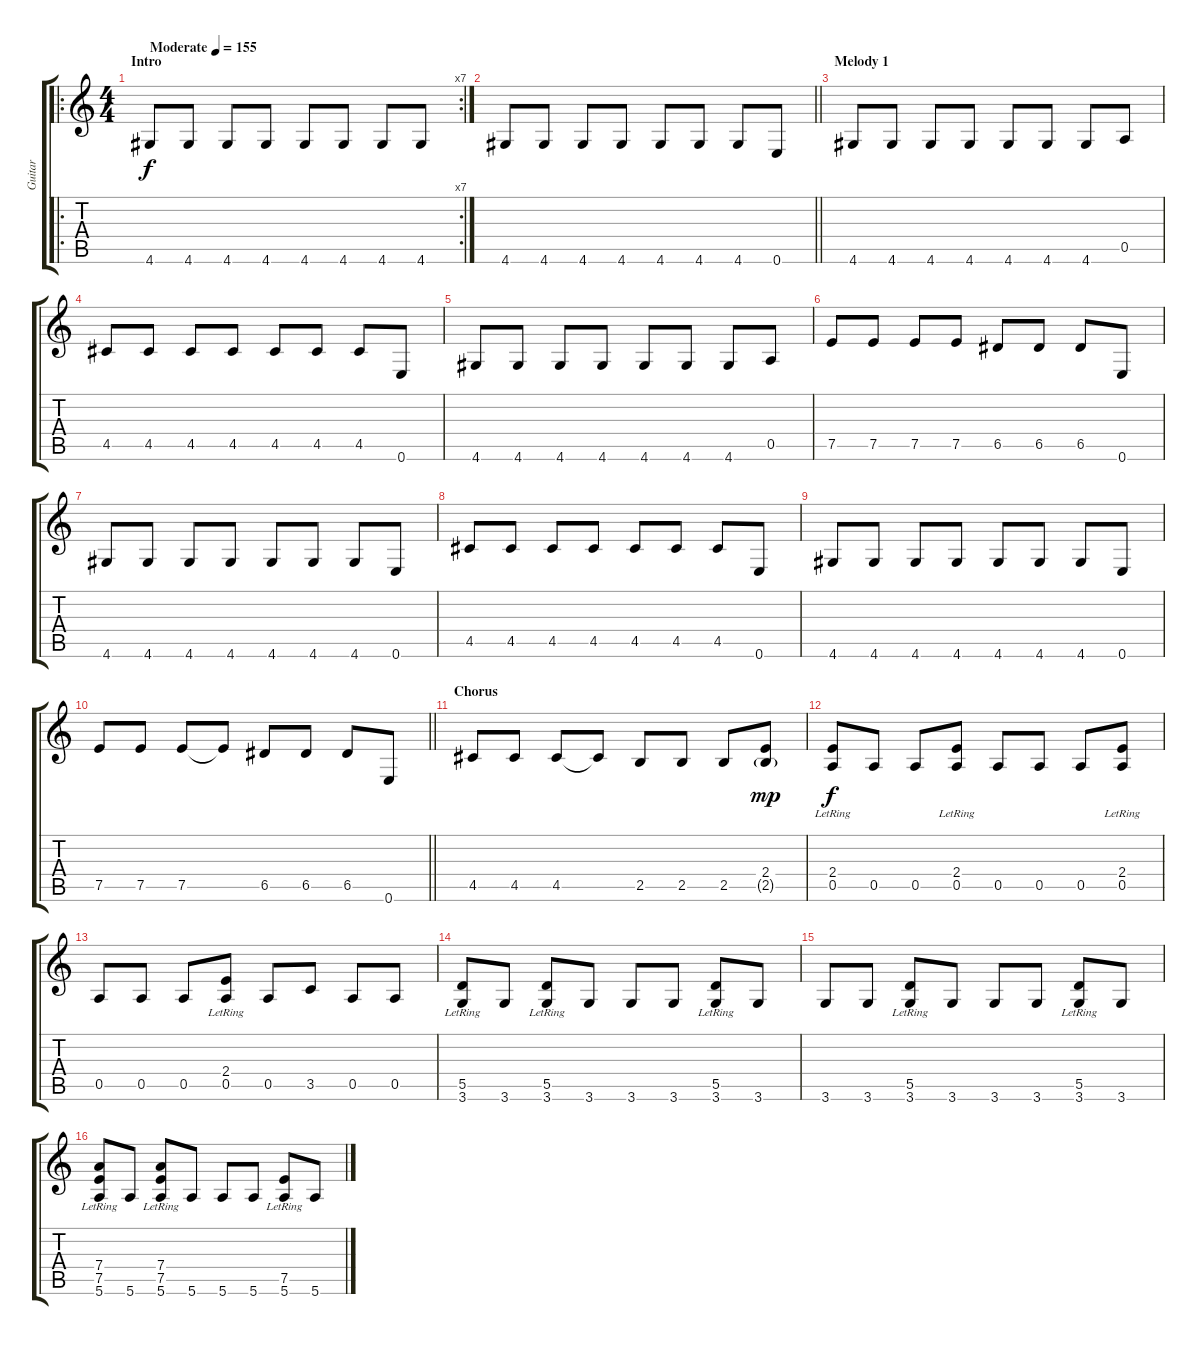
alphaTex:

\track ("Guitar" "Guitar") {instrument acousticguitarsteel}
\staff {score tabs}
\tuning (E4 B3 G3 D3 A2 E2) {hide}
\ro
\rc 7
\ts (4 4)
\section ("" "Intro")
\tempo (155 "Moderate")
\clef g2
\ks c
4.6.8{dy f instrument acousticguitarsteel} 4.6.8 4.6.8 4.6.8 4.6.8 4.6.8 4.6.8 4.6.8 |
\barLineRight lightlight
4.6.8 4.6.8 4.6.8 4.6.8 4.6.8 4.6.8 4.6.8 0.6.8 |
\section ("" "Melody 1")
4.6.8 4.6.8 4.6.8 4.6.8 4.6.8 4.6.8 4.6.8 0.5.8 |
4.5.8 4.5.8 4.5.8 4.5.8 4.5.8 4.5.8 4.5.8 0.6.8 |
4.6.8 4.6.8 4.6.8 4.6.8 4.6.8 4.6.8 4.6.8 0.5.8 |
7.5.8 7.5.8 7.5.8 7.5.8 6.5.8 6.5.8 6.5.8 0.6.8 |
4.6.8 4.6.8 4.6.8 4.6.8 4.6.8 4.6.8 4.6.8 0.6.8 |
4.5.8 4.5.8 4.5.8 4.5.8 4.5.8 4.5.8 4.5.8 0.6.8 |
4.6.8 4.6.8 4.6.8 4.6.8 4.6.8 4.6.8 4.6.8 0.6.8 |
\barLineRight lightlight
7.5.8 7.5.8 7.5.8 7.5{t}.8 6.5.8 6.5.8 6.5.8 0.6.8 |
\section ("" "Chorus")
4.5.8 4.5.8 4.5.8 4.5{t}.8 2.5.8 2.5.8 2.5.8 (2.4 2.5{g}).8{dy mp} |
(2.4{lr} 0.5).8{dy f} 0.5.8 0.5.8 (2.4{lr} 0.5).8 0.5.8 0.5.8 0.5.8 (2.4{lr} 0.5).8 |
0.5.8 0.5.8 0.5.8 (2.4{lr} 0.5).8 0.5.8 3.5.8 0.5.8 0.5.8 |
(5.5{lr} 3.6).8 3.6.8 (5.5{lr} 3.6).8 3.6.8 3.6.8 3.6.8 (5.5{lr} 3.6).8 3.6.8 |
3.6.8 3.6.8 (5.5{lr} 3.6).8 3.6.8 3.6.8 3.6.8 (5.5{lr} 3.6).8 3.6.8 |
(7.4{lr} 7.5{lr} 5.6).8 5.6.8 (7.4{lr} 7.5{lr} 5.6).8 5.6.8 5.6.8 5.6.8 (7.5{lr} 5.6).8 5.6.8
